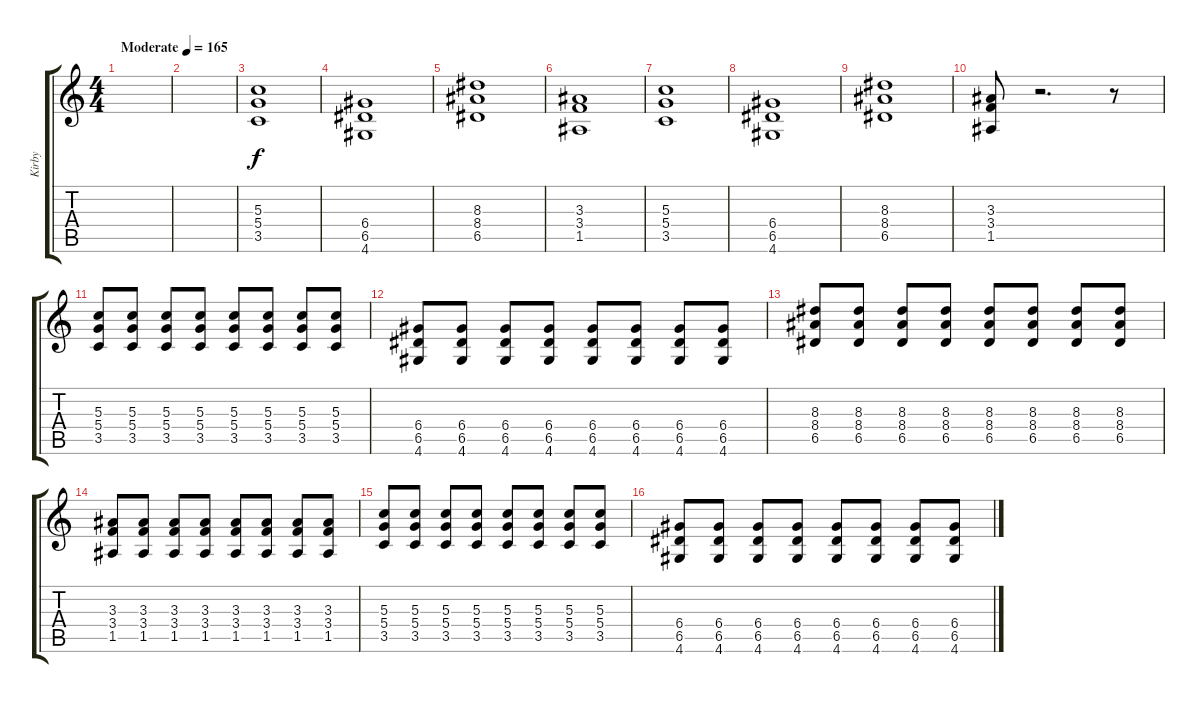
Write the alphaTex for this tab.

\track ("Kirby" "Kirby") {instrument overdrivenguitar}
\staff {score tabs}
\tuning (E4 B3 G3 D3 A2 E2) {hide}
\ts (4 4)
\tempo (165 "Moderate")
\clef g2
\ks c
|
|
(5.3 5.4 3.5).1 |
(6.4 6.5 4.6).1 |
(8.3 8.4 6.5).1 |
(3.3 3.4 1.5).1 |
(5.3 5.4 3.5).1 |
(6.4 6.5 4.6).1 |
(8.3 8.4 6.5).1 |
(3.3 3.4 1.5).8 r.2{d} r.8 |
(5.3 5.4 3.5).8 (5.3 5.4 3.5).8 (5.3 5.4 3.5).8 (5.3 5.4 3.5).8 (5.3 5.4 3.5).8 (5.3 5.4 3.5).8 (5.3 5.4 3.5).8 (5.3 5.4 3.5).8 |
(6.4 6.5 4.6).8 (6.4 6.5 4.6).8 (6.4 6.5 4.6).8 (6.4 6.5 4.6).8 (6.4 6.5 4.6).8 (6.4 6.5 4.6).8 (6.4 6.5 4.6).8 (6.4 6.5 4.6).8 |
(8.3 8.4 6.5).8 (8.3 8.4 6.5).8 (8.3 8.4 6.5).8 (8.3 8.4 6.5).8 (8.3 8.4 6.5).8 (8.3 8.4 6.5).8 (8.3 8.4 6.5).8 (8.3 8.4 6.5).8 |
(3.3 3.4 1.5).8 (3.3 3.4 1.5).8 (3.3 3.4 1.5).8 (3.3 3.4 1.5).8 (3.3 3.4 1.5).8 (3.3 3.4 1.5).8 (3.3 3.4 1.5).8 (3.3 3.4 1.5).8 |
(5.3 5.4 3.5).8 (5.3 5.4 3.5).8 (5.3 5.4 3.5).8 (5.3 5.4 3.5).8 (5.3 5.4 3.5).8 (5.3 5.4 3.5).8 (5.3 5.4 3.5).8 (5.3 5.4 3.5).8 |
(6.4 6.5 4.6).8 (6.4 6.5 4.6).8 (6.4 6.5 4.6).8 (6.4 6.5 4.6).8 (6.4 6.5 4.6).8 (6.4 6.5 4.6).8 (6.4 6.5 4.6).8 (6.4 6.5 4.6).8
